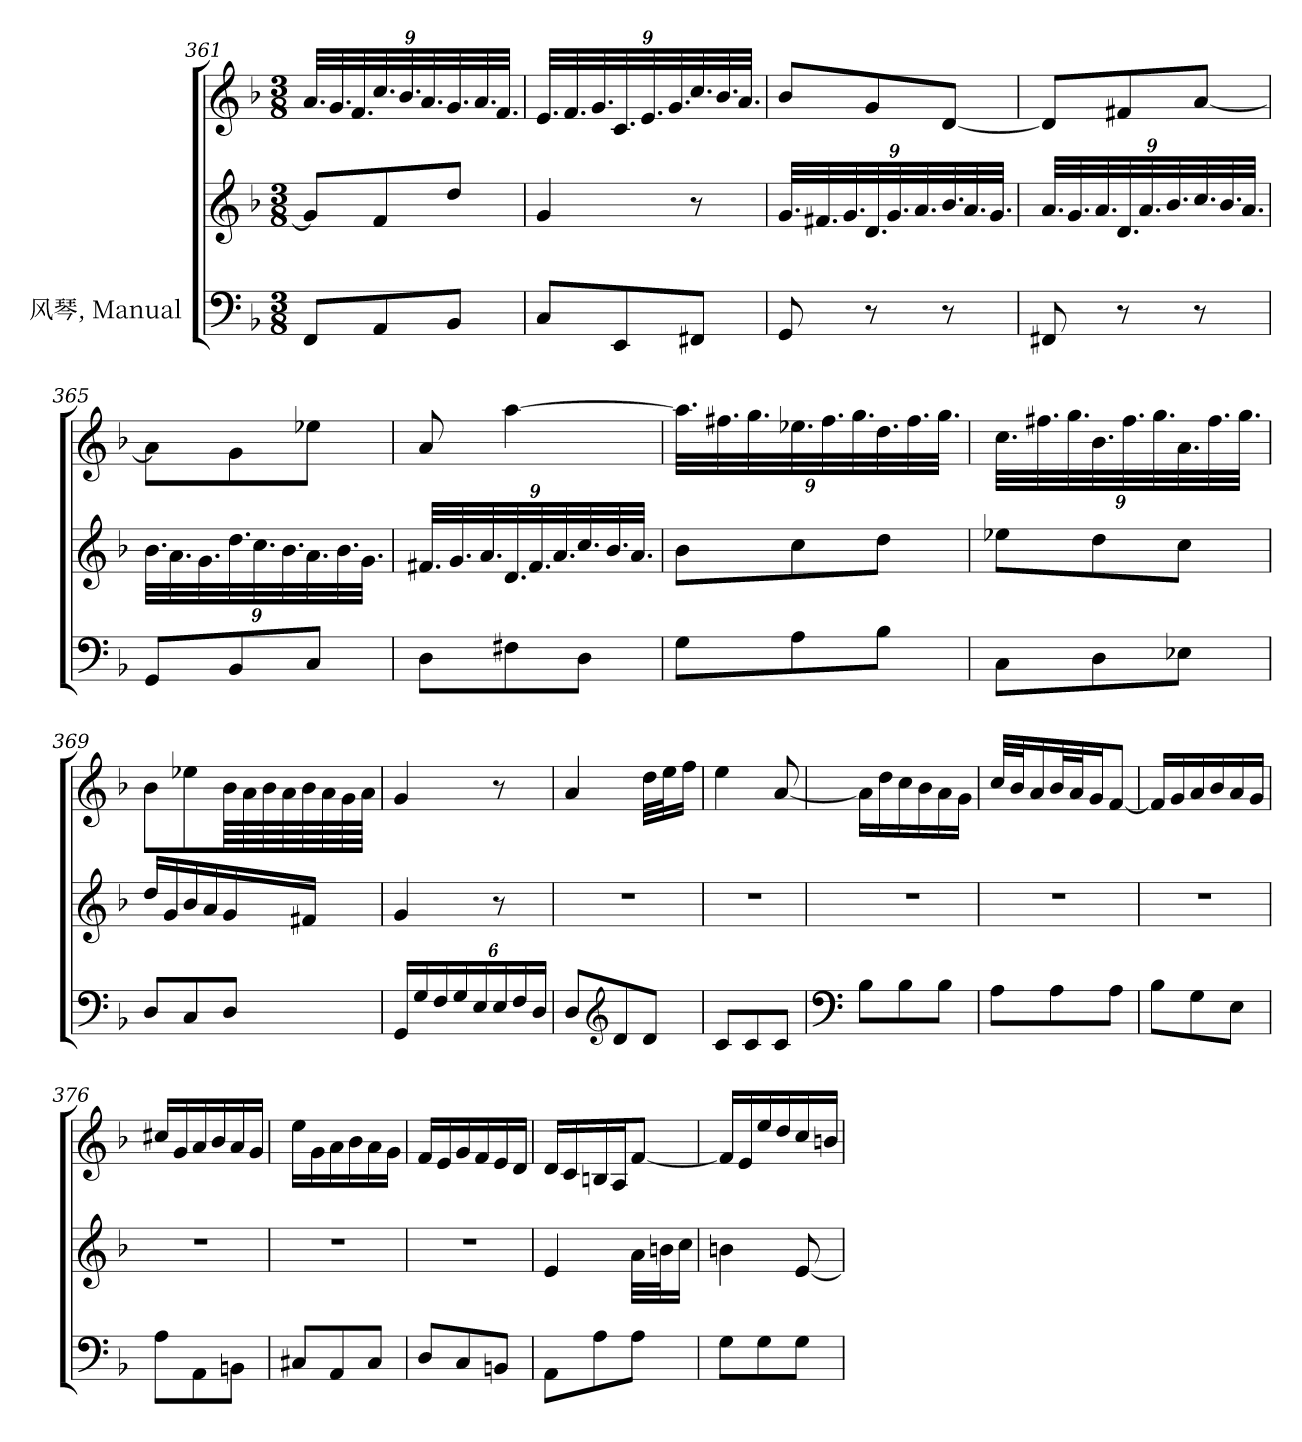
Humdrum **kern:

**kern	**kern	**kern
*part1	*part1	*part1
*staff3	*staff2	*staff1
*I"风琴, Manual	*	*
*clefF4	*clefG2	*clefG2
*k[b-]	*k[b-]	*k[b-]
*M3/8	*M3/8	*M3/8
*	*	*Xbrackettup
=361	=361	=361
8FF/L	8g/L]	36.a/LLL
.	.	36.g/
.	.	36.f/
8AA/	8f/	36.cc/
.	.	36.b-/
.	.	36.a/
8BB-/J	8dd/J	36.g/
.	.	36.a/
.	.	36.f/JJJ
!!LO:LB:g=z
=362	=362	=362
8C/L	4g/	36.e/LLL
.	.	36.f/
.	.	36.g/
8EE/	.	36.c/
.	.	36.e/
.	.	36.g/
8FF#X/J	8r	36.cc/
.	.	36.b-/
.	.	36.a/JJJ
=363	=363	=363
*	*Xbrackettup	*
8GG/	36.g/LLL	8b-/L
.	36.f#X/	.
.	36.g/	.
8r	36.d/	8g/
.	36.g/	.
.	36.a/	.
8r	36.b-/	[8d/J
.	36.a/	.
.	36.g/JJJ	.
=364	=364	=364
8FF#X/	36.a/LLL	8d/L]
.	36.g/	.
.	36.a/	.
8r	36.d/	8f#X/
.	36.a/	.
.	36.b-/	.
8r	36.cc/	[8a/J
.	36.b-/	.
.	36.a/JJJ	.
!!LO:LB:g=z
=365	=365	=365
8GG/L	36.b-\LLL	8a\L]
.	36.a\	.
.	36.g\	.
8BB-/	36.dd\	8g\
.	36.cc\	.
.	36.b-\	.
8C/J	36.a\	8ee-X\J
.	36.b-\	.
.	36.g\JJJ	.
=366	=366	=366
8D\L	36.f#X/LLL	8a/
.	36.g/	.
.	36.a/	.
8F#X\	36.d/	[4aa\
.	36.f#/	.
.	36.a/	.
8D\J	36.cc/	.
.	36.b-/	.
.	36.a/JJJ	.
=367	=367	=367
8G\L	8b-\L	36.aa\LLL]
.	.	36.ff#X\
.	.	36.gg\
8A\	8cc\	36.ee-X\
.	.	36.ff#\
.	.	36.gg\
8B-\J	8dd\J	36.dd\
.	.	36.ff#\
.	.	36.gg\JJJ
!!LO:LB:g=z
=368	=368	=368
8C\L	8ee-X\L	36.cc\LLL
.	.	36.ff#X\
.	.	36.gg\
8D\	8dd\	36.b-\
.	.	36.ff#\
.	.	36.gg\
8E-X\J	8cc\J	36.a\
.	.	36.ff#\
.	.	36.gg\JJJ
=369	=369	=369
8D/L	16dd/LL	8b-\L
.	16g/	.
8C/	16b-/	8ee-X\
.	16a/	.
8D/J	16g/	64b-\LLL
.	.	64a\
.	.	64b-\
.	.	64a\
.	16f#X/JJ	64b-\
.	.	64a\
.	.	64g\
.	.	64a\JJJJ
=370	=370	=370
16GG/LL	4g/	4g/
16G/	.	.
*Xbrackettup	*	*
24F/	.	.
24G/	.	.
24E/	.	.
24E/	8r	8r
24F/	.	.
24D/JJ	.	.
=371	=371	=371
8D/L	4.r	4a/
*clefG2	*	*
8d/	.	.
8d/J	.	32dd\LLL
.	.	32ee\J
.	.	16ff\JJ
!!LO:PB:g=z
=372	=372	=372
8c/L	4.r	4ee\
8c/	.	.
8c/J	.	[8a/
=373	=373	=373
*clefF4	*	*
8B-\L	4.r	16a\LL]
.	.	16dd\
8B-\	.	16cc\
.	.	16b-\
8B-\J	.	16a\
.	.	16g\JJ
=374	=374	=374
8A\L	4.r	32cc/LLL
.	.	32b-/J
.	.	16a/
8A\	.	32b-/L
.	.	32a/J
.	.	16g/J
8A\J	.	[8f/J
=375	=375	=375
8B-\L	4.r	16f/LL]
.	.	16g/
8G\	.	16a/
.	.	16b-/
8E\J	.	16a/
.	.	16g/JJ
=376	=376	=376
8A\L	4.r	16cc#X/LL
.	.	16g/
8AA\	.	16a/
.	.	16b-/
8BBn\J	.	16a/
.	.	16g/JJ
=377	=377	=377
8C#X/L	4.r	16ee\LL
.	.	16g\
8AA/	.	16a\
.	.	16b-\
8C#/J	.	16a\
.	.	16g\JJ
!!LO:LB:g=z
=378	=378	=378
8D/L	4.r	16f/LL
.	.	16e/
8C/	.	16g/
.	.	16f/
8BBn/J	.	16e/
.	.	16d/JJ
=379	=379	=379
8AA\L	4e/	16d/LL
.	.	16c/
8A\	.	16Bn/
.	.	16A/J
8A\J	32a\LLL	[8f/J
.	32bn\J	.
.	16cc\JJ	.
=380	=380	=380
8G\L	4bn\	16f/LL]
.	.	16e/
8G\	.	16ee/
.	.	16dd/
8G\J	[8e/	16cc/
.	.	16bn/JJ
=	=	=
*-	*-	*-
